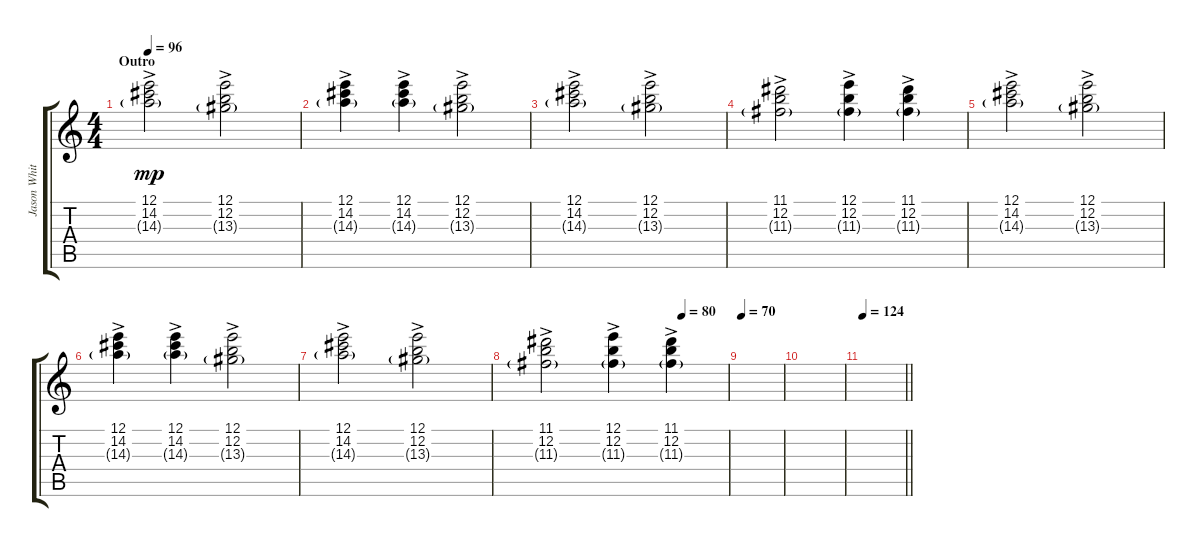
\track ("Jason White - Guitar" "Jason Whit") {instrument distortionguitar}
\staff {score tabs}
\tuning (E4 B3 G3 D3 A2 E2) {hide}
\ts (4 4)
\section ("" "Outro")
\tempo 96
\clef g2
\ks c
(12.1{ac} 14.2 14.3{g}).2{dy mp} (12.1{ac} 12.2 13.3{g}).2 |
(12.1{ac} 14.2 14.3{g}).4 (12.1{ac} 14.2 14.3{g}).4 (12.1{ac} 12.2 13.3{g}).2 |
(12.1{ac} 14.2 14.3{g}).2 (12.1{ac} 12.2 13.3{g}).2 |
(11.1{ac} 12.2 11.3{g}).2 (12.1{ac} 12.2 11.3{g}).4 (11.1{ac} 12.2 11.3{g}).4 |
(12.1{ac} 14.2 14.3{g}).2 (12.1{ac} 12.2 13.3{g}).2 |
(12.1{ac} 14.2 14.3{g}).4 (12.1{ac} 14.2 14.3{g}).4 (12.1{ac} 12.2 13.3{g}).2 |
(12.1{ac} 14.2 14.3{g}).2 (12.1{ac} 12.2 13.3{g}).2 |
\tempo (80 0.75)
(11.1{ac} 12.2 11.3{g}).2 (12.1{ac} 12.2 11.3{g}).4 (11.1{ac} 12.2 11.3{g}).4 |
\tempo 70
|
|
\tempo 124
\barLineRight lightlight
